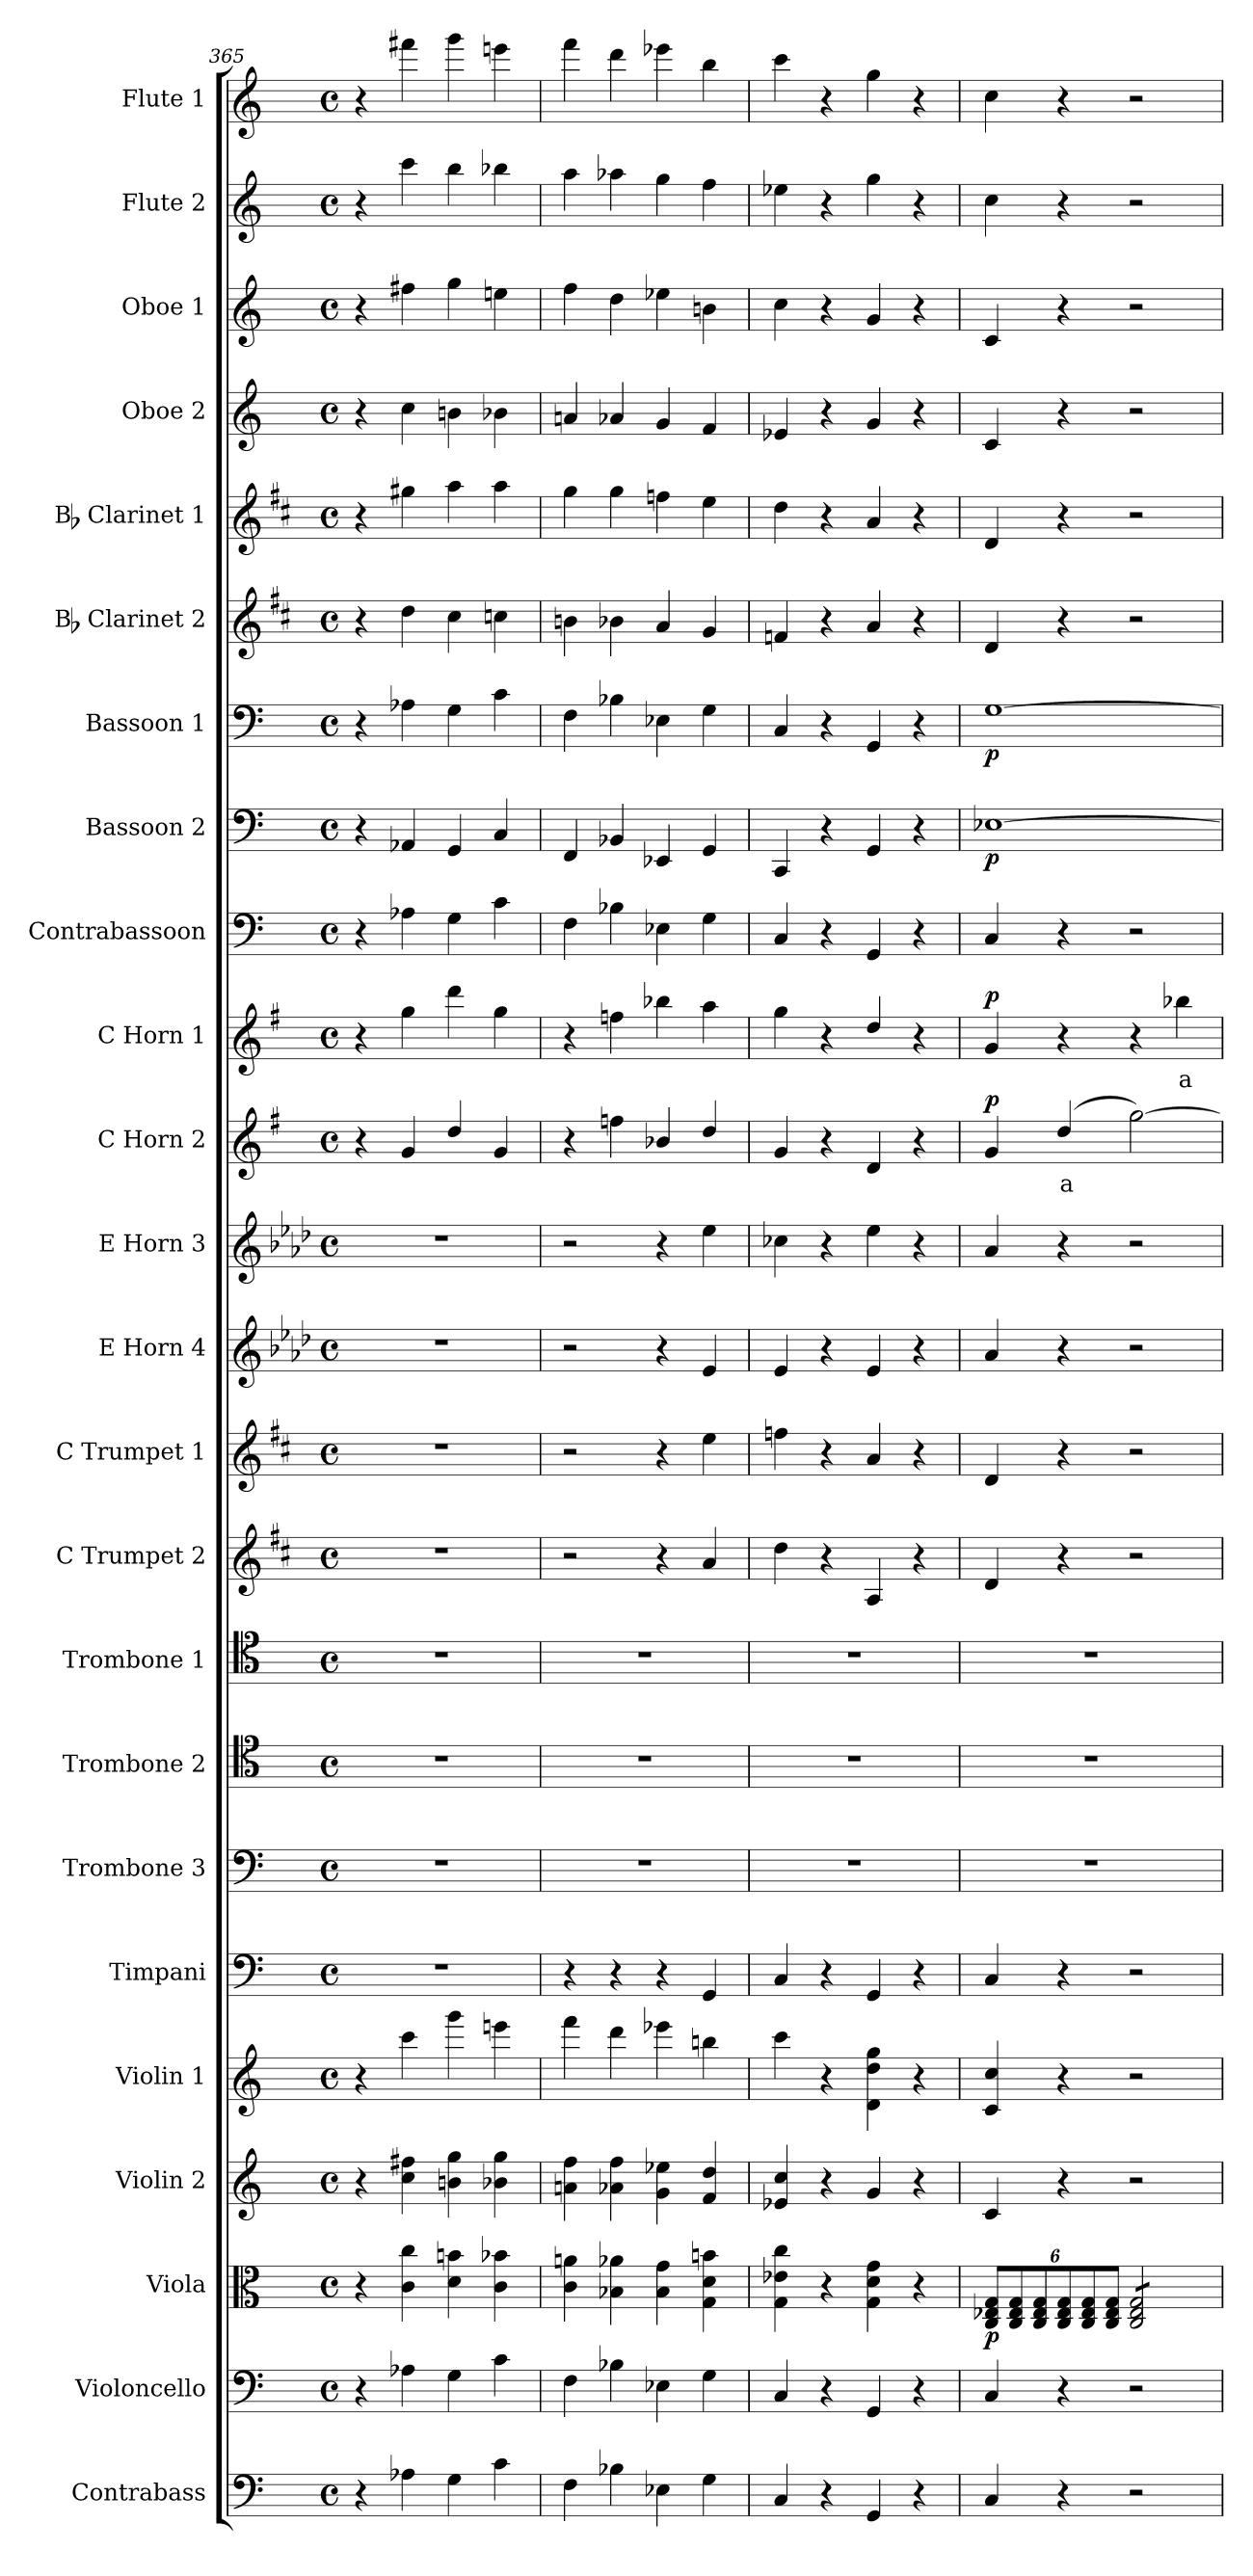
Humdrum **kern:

**kern	**kern	**kern	**dynam	**kern	**kern	**kern	**kern	**kern	**kern	**kern	**kern	**kern	**kern	**kern	**text	**dynam	**kern	**text	**dynam	**kern	**kern	**dynam	**kern	**dynam	**kern	**kern	**kern	**kern	**kern	**kern
*part24	*part23	*part22	*part22	*part21	*part20	*part19	*part18	*part17	*part16	*part15	*part14	*part13	*part12	*part11	*part11	*part11	*part10	*part10	*part10	*part9	*part8	*part8	*part7	*part7	*part6	*part5	*part4	*part3	*part2	*part1
*staff24	*staff23	*staff22	*staff22	*staff21	*staff20	*staff19	*staff18	*staff17	*staff16	*staff15	*staff14	*staff13	*staff12	*staff11	*staff11	*staff11	*staff10	*staff10	*staff10	*staff9	*staff8	*staff8	*staff7	*staff7	*staff6	*staff5	*staff4	*staff3	*staff2	*staff1
*I"Contrabass	*I"Violoncello	*I"Viola	*	*I"Violin 2	*I"Violin 1	*I"Timpani	*I"Trombone 3	*I"Trombone 2	*I"Trombone 1	*I"C Trumpet 2	*I"C Trumpet 1	*I"E Horn 4	*I"E Horn 3	*I"C Horn 2	*	*	*I"C Horn 1	*	*	*I"Contrabassoon	*I"Bassoon 2	*	*I"Bassoon 1	*	*I"Bb Clarinet 2	*I"Bb Clarinet 1	*I"Oboe 2	*I"Oboe 1	*I"Flute 2	*I"Flute 1
*I'Cb	*I'Vc	*I'Vla	*	*I'Vln 2	*I'Vln 1	*I'Timp	*I'Trb 3	*I'Trb 2	*I'Trb 1	*I'Tpt 2	*I'Tpt 1	*I'Hn 4	*I'Hn 3	*I'Hn 2	*	*	*I'Hn 1	*	*	*I'C Bsn	*I'Bsn 2	*	*I'Bsn 1	*	*I'Cl 2	*I'Cl 1	*I'Ob 2	*I'Ob 1	*I'Fl 2	*I'Fl 1
*clefF4	*clefF4	*clefC3	*	*clefG2	*clefG2	*clefF4	*clefF4	*clefC4	*clefC4	*clefG2	*clefG2	*clefG2	*clefG2	*clefG2	*	*	*clefG2	*	*	*clefF4	*clefF4	*	*clefF4	*	*clefG2	*clefG2	*clefG2	*clefG2	*clefG2	*clefG2
*ITrd7c12	*	*	*	*	*	*	*	*	*	*ITrd1c2	*ITrd1c2	*ITrd5c8	*ITrd5c8	*ITrd4c7	*	*	*ITrd4c7	*	*	*ITrd7c12	*	*	*	*	*ITrd1c2	*ITrd1c2	*	*	*	*
*k[]	*k[]	*k[]	*	*k[]	*k[]	*k[]	*k[]	*k[]	*k[]	*k[]	*k[]	*k[]	*k[]	*k[]	*	*	*k[]	*	*	*k[]	*k[]	*	*k[]	*	*k[]	*k[]	*k[]	*k[]	*k[]	*k[]
*M4/4	*M4/4	*M4/4	*	*M4/4	*M4/4	*M4/4	*M4/4	*M4/4	*M4/4	*M4/4	*M4/4	*M4/4	*M4/4	*M4/4	*	*	*M4/4	*	*	*M4/4	*M4/4	*	*M4/4	*	*M4/4	*M4/4	*M4/4	*M4/4	*M4/4	*M4/4
*met(c)	*met(c)	*met(c)	*	*met(c)	*met(c)	*met(c)	*met(c)	*met(c)	*met(c)	*met(c)	*met(c)	*met(c)	*met(c)	*met(c)	*	*	*met(c)	*	*	*met(c)	*met(c)	*	*met(c)	*	*met(c)	*met(c)	*met(c)	*met(c)	*met(c)	*met(c)
=365	=365	=365	=365	=365	=365	=365	=365	=365	=365	=365	=365	=365	=365	=365	=365	=365	=365	=365	=365	=365	=365	=365	=365	=365	=365	=365	=365	=365	=365	=365
4r	4r	4r	.	4r	4r	1r	1r	1r	1r	1r	1r	1r	1r	4r	.	.	4r	.	.	4r	4r	.	4r	.	4r	4r	4r	4r	4r	4r
4AA-X\	4A-X\	4c\ 4cc\	.	4cc\ 4ff#X\	4ccc\	.	.	.	.	.	.	.	.	4c/	.	.	4cc\	.	.	4AA-X\	4AA-X/	.	4A-X\	.	4cc\	4ff#X\	4cc\	4ff#X\	4ccc\	4fff#X\
4GG\	4G\	4d\ 4bn\	.	4bn\ 4gg\	4ggg\	.	.	.	.	.	.	.	.	4g/	.	.	4gg\	.	.	4GG\	4GG/	.	4G\	.	4b\	4gg\	4bn\	4gg\	4bb\	4ggg\
4C\	4c\	4c\ 4b-X\	.	4b-X\ 4gg\	4eeen\	.	.	.	.	.	.	.	.	4c/	.	.	4cc\	.	.	4C\	4C/	.	4c\	.	4b-X\	4gg\	4b-X\	4een\	4bb-X\	4eeen\
=366	=366	=366	=366	=366	=366	=366	=366	=366	=366	=366	=366	=366	=366	=366	=366	=366	=366	=366	=366	=366	=366	=366	=366	=366	=366	=366	=366	=366	=366	=366
4FF\	4F\	4c\ 4an\	.	4an\ 4ff\	4fff\	4r	1r	1r	1r	2r	2r	2r	2r	4r	.	.	4r	.	.	4FF\	4FF/	.	4F\	.	4an\	4ff\	4an/	4ff\	4aa\	4fff\
4BB-X\	4B-X\	4B-X\ 4a-X\	.	4a-X\ 4ff\	4ddd\	4r	.	.	.	.	.	.	.	4b-X\	.	.	4b-X\	.	.	4BB-X\	4BB-X/	.	4B-X\	.	4a-X\	4ff\	4a-X/	4dd\	4aa-X\	4ddd\
4EE-X\	4E-X\	4B-\ 4g\	.	4g\ 4ee-X\	4eee-X\	4r	.	.	.	4r	4r	4r	4r	4e-X/	.	.	4ee-X\	.	.	4EE-X\	4EE-X/	.	4E-X\	.	4g/	4ee-X\	4g/	4ee-X\	4gg\	4eee-X\
4GG\	4G\	4G\ 4d\ 4bn\	.	4f/ 4dd/	4bbn\	4GG/	.	.	.	4g/	4dd\	4G/	4g\	4g/	.	.	4dd\	.	.	4GG\	4GG/	.	4G\	.	4f/	4dd\	4f/	4bn\	4ff\	4bb\
=367	=367	=367	=367	=367	=367	=367	=367	=367	=367	=367	=367	=367	=367	=367	=367	=367	=367	=367	=367	=367	=367	=367	=367	=367	=367	=367	=367	=367	=367	=367
4CC/	4C/	4G\ 4e-X\ 4cc\	.	4e-X/ 4cc/	4ccc\	4C/	1r	1r	1r	4cc\	4ee-X\	4G/	4e-X\	4c/	.	.	4cc\	.	.	4CC/	4CC/	.	4C/	.	4e-X/	4cc\	4e-X/	4cc\	4ee-X\	4ccc\
4r	4r	4r	.	4r	4r	4r	.	.	.	4r	4r	4r	4r	4r	.	.	4r	.	.	4r	4r	.	4r	.	4r	4r	4r	4r	4r	4r
4GGG/	4GG/	4G\ 4d\ 4g\	.	4g/	4d\ 4dd\ 4gg\	4GG/	.	.	.	4G/	4g/	4G/	4g\	4G/	.	.	4g/	.	.	4GGG/	4GG/	.	4GG/	.	4g/	4g/	4g/	4g/	4gg\	4gg\
4r	4r	4r	.	4r	4r	4r	.	.	.	4r	4r	4r	4r	4r	.	.	4r	.	.	4r	4r	.	4r	.	4r	4r	4r	4r	4r	4r
!!LO:PB:g=z
=368	=368	=368	=368	=368	=368	=368	=368	=368	=368	=368	=368	=368	=368	=368	=368	=368	=368	=368	=368	=368	=368	=368	=368	=368	=368	=368	=368	=368	=368	=368
!	!	!	!LO:DY:b	!	!	!	!	!	!	!	!	!	!	!	!	!LO:DY:b	!	!	!LO:DY:b	!	!	!LO:DY:b	!	!LO:DY:b	!	!	!	!	!	!
4CC/	4C/	12C/ 12E-X/ 12G/L	p	4c/	4c/ 4cc/	4C/	1r	1r	1r	4c/	4c/	4c/	4c/	4c/	.	p	4c/	.	p	4CC/	[1E-X	p	[1G	p	4c/	4c/	4c/	4c/	4cc\	4cc\
.	.	12C/ 12E-/ 12G/	.	.	.	.	.	.	.	.	.	.	.	.	.	.	.	.	.	.	.	.	.	.	.	.	.	.	.	.
.	.	12C/ 12E-/ 12G/	.	.	.	.	.	.	.	.	.	.	.	.	.	.	.	.	.	.	.	.	.	.	.	.	.	.	.	.
!	!	!	!	!	!	!	!	!	!	!	!	!	!	!	!LO:LY:b:color=#FF0000	!	!	!	!	!	!	!	!	!	!	!	!	!	!	!
4r	4r	12C/ 12E-/ 12G/	.	4r	4r	4r	.	.	.	4r	4r	4r	4r	(4g/	a	.	4r	.	.	4r	.	.	.	.	4r	4r	4r	4r	4r	4r
.	.	12C/ 12E-/ 12G/	.	.	.	.	.	.	.	.	.	.	.	.	.	.	.	.	.	.	.	.	.	.	.	.	.	.	.	.
.	.	12C/ 12E-/ 12G/J	.	.	.	.	.	.	.	.	.	.	.	.	.	.	.	.	.	.	.	.	.	.	.	.	.	.	.	.
*	*	*tremolo	*	*	*	*	*	*	*	*	*	*	*	*	*	*	*	*	*	*	*	*	*	*	*	*	*	*	*	*
2r	2r	8C/ 8E-/ 8G/L	.	2r	2r	2r	.	.	.	2r	2r	2r	2r	[2cc\)	.	.	4r	.	.	2r	.	.	.	.	2r	2r	2r	2r	2r	2r
.	.	8C/ 8E-/ 8G/	.	.	.	.	.	.	.	.	.	.	.	.	.	.	.	.	.	.	.	.	.	.	.	.	.	.	.	.
!	!	!	!	!	!	!	!	!	!	!	!	!	!	!	!	!	!	!LO:LY:b:color=#FF0000	!	!	!	!	!	!	!	!	!	!	!	!
.	.	8C/ 8E-/ 8G/	.	.	.	.	.	.	.	.	.	.	.	.	.	.	4ee-X\	a	.	.	.	.	.	.	.	.	.	.	.	.
.	.	8C/ 8E-/ 8G/J	.	.	.	.	.	.	.	.	.	.	.	.	.	.	.	.	.	.	.	.	.	.	.	.	.	.	.	.
*	*	*Xtremolo	*	*	*	*	*	*	*	*	*	*	*	*	*	*	*	*	*	*	*	*	*	*	*	*	*	*	*	*
=	=	=	=	=	=	=	=	=	=	=	=	=	=	=	=	=	=	=	=	=	=	=	=	=	=	=	=	=	=	=
*-	*-	*-	*-	*-	*-	*-	*-	*-	*-	*-	*-	*-	*-	*-	*-	*-	*-	*-	*-	*-	*-	*-	*-	*-	*-	*-	*-	*-	*-	*-
